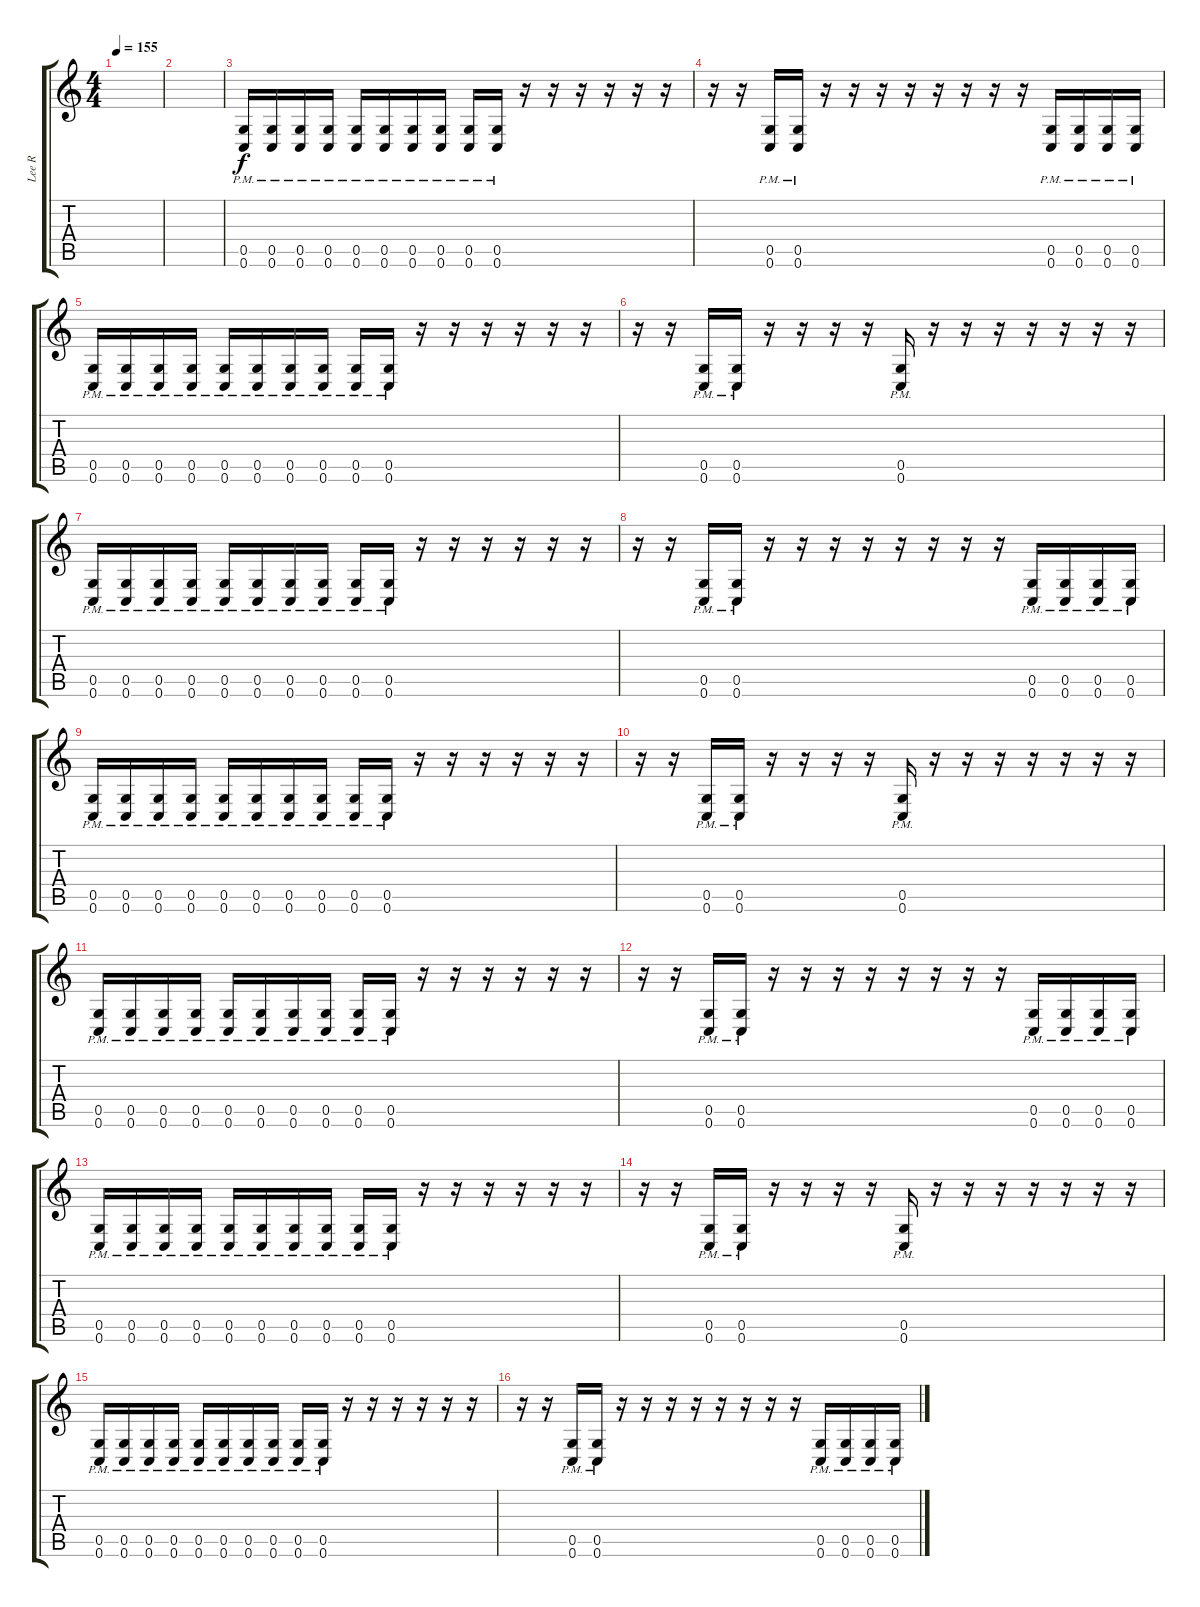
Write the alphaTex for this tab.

\track ("Lee R" "Lee R") {instrument distortionguitar}
\staff {score tabs}
\tuning (D4 A3 F3 C3 G2 C2) {hide}
\ts (4 4)
\tempo 155
\clef g2
\ks c
|
|
(0.5{pm} 0.6{pm}).16 (0.5{pm} 0.6{pm}).16 (0.5{pm} 0.6{pm}).16 (0.5{pm} 0.6{pm}).16 (0.5{pm} 0.6{pm}).16 (0.5{pm} 0.6{pm}).16 (0.5{pm} 0.6{pm}).16 (0.5{pm} 0.6{pm}).16 (0.5{pm} 0.6{pm}).16 (0.5{pm} 0.6{pm}).16 r.16 r.16 r.16 r.16 r.16 r.16 |
r.16 r.16 (0.5{pm} 0.6{pm}).16 (0.5{pm} 0.6{pm}).16 r.16 r.16 r.16 r.16 r.16 r.16 r.16 r.16 (0.5{pm} 0.6{pm}).16 (0.5{pm} 0.6{pm}).16 (0.5{pm} 0.6{pm}).16 (0.5{pm} 0.6{pm}).16 |
(0.5{pm} 0.6{pm}).16 (0.5{pm} 0.6{pm}).16 (0.5{pm} 0.6{pm}).16 (0.5{pm} 0.6{pm}).16 (0.5{pm} 0.6{pm}).16 (0.5{pm} 0.6{pm}).16 (0.5{pm} 0.6{pm}).16 (0.5{pm} 0.6{pm}).16 (0.5{pm} 0.6{pm}).16 (0.5{pm} 0.6{pm}).16 r.16 r.16 r.16 r.16 r.16 r.16 |
r.16 r.16 (0.5{pm} 0.6{pm}).16 (0.5{pm} 0.6{pm}).16 r.16 r.16 r.16 r.16 (0.5{pm} 0.6{pm}).16 r.16 r.16 r.16 r.16 r.16 r.16 r.16 |
(0.5{pm} 0.6{pm}).16 (0.5{pm} 0.6{pm}).16 (0.5{pm} 0.6{pm}).16 (0.5{pm} 0.6{pm}).16 (0.5{pm} 0.6{pm}).16 (0.5{pm} 0.6{pm}).16 (0.5{pm} 0.6{pm}).16 (0.5{pm} 0.6{pm}).16 (0.5{pm} 0.6{pm}).16 (0.5{pm} 0.6{pm}).16 r.16 r.16 r.16 r.16 r.16 r.16 |
r.16 r.16 (0.5{pm} 0.6{pm}).16 (0.5{pm} 0.6{pm}).16 r.16 r.16 r.16 r.16 r.16 r.16 r.16 r.16 (0.5{pm} 0.6{pm}).16 (0.5{pm} 0.6{pm}).16 (0.5{pm} 0.6{pm}).16 (0.5{pm} 0.6{pm}).16 |
(0.5{pm} 0.6{pm}).16 (0.5{pm} 0.6{pm}).16 (0.5{pm} 0.6{pm}).16 (0.5{pm} 0.6{pm}).16 (0.5{pm} 0.6{pm}).16 (0.5{pm} 0.6{pm}).16 (0.5{pm} 0.6{pm}).16 (0.5{pm} 0.6{pm}).16 (0.5{pm} 0.6{pm}).16 (0.5{pm} 0.6{pm}).16 r.16 r.16 r.16 r.16 r.16 r.16 |
r.16 r.16 (0.5{pm} 0.6{pm}).16 (0.5{pm} 0.6{pm}).16 r.16 r.16 r.16 r.16 (0.5{pm} 0.6{pm}).16 r.16 r.16 r.16 r.16 r.16 r.16 r.16 |
(0.5{pm} 0.6{pm}).16 (0.5{pm} 0.6{pm}).16 (0.5{pm} 0.6{pm}).16 (0.5{pm} 0.6{pm}).16 (0.5{pm} 0.6{pm}).16 (0.5{pm} 0.6{pm}).16 (0.5{pm} 0.6{pm}).16 (0.5{pm} 0.6{pm}).16 (0.5{pm} 0.6{pm}).16 (0.5{pm} 0.6{pm}).16 r.16 r.16 r.16 r.16 r.16 r.16 |
r.16 r.16 (0.5{pm} 0.6{pm}).16 (0.5{pm} 0.6{pm}).16 r.16 r.16 r.16 r.16 r.16 r.16 r.16 r.16 (0.5{pm} 0.6{pm}).16 (0.5{pm} 0.6{pm}).16 (0.5{pm} 0.6{pm}).16 (0.5{pm} 0.6{pm}).16 |
(0.5{pm} 0.6{pm}).16 (0.5{pm} 0.6{pm}).16 (0.5{pm} 0.6{pm}).16 (0.5{pm} 0.6{pm}).16 (0.5{pm} 0.6{pm}).16 (0.5{pm} 0.6{pm}).16 (0.5{pm} 0.6{pm}).16 (0.5{pm} 0.6{pm}).16 (0.5{pm} 0.6{pm}).16 (0.5{pm} 0.6{pm}).16 r.16 r.16 r.16 r.16 r.16 r.16 |
r.16 r.16 (0.5{pm} 0.6{pm}).16 (0.5{pm} 0.6{pm}).16 r.16 r.16 r.16 r.16 (0.5{pm} 0.6{pm}).16 r.16 r.16 r.16 r.16 r.16 r.16 r.16 |
(0.5{pm} 0.6{pm}).16 (0.5{pm} 0.6{pm}).16 (0.5{pm} 0.6{pm}).16 (0.5{pm} 0.6{pm}).16 (0.5{pm} 0.6{pm}).16 (0.5{pm} 0.6{pm}).16 (0.5{pm} 0.6{pm}).16 (0.5{pm} 0.6{pm}).16 (0.5{pm} 0.6{pm}).16 (0.5{pm} 0.6{pm}).16 r.16 r.16 r.16 r.16 r.16 r.16 |
r.16 r.16 (0.5{pm} 0.6{pm}).16 (0.5{pm} 0.6{pm}).16 r.16 r.16 r.16 r.16 r.16 r.16 r.16 r.16 (0.5{pm} 0.6{pm}).16 (0.5{pm} 0.6{pm}).16 (0.5{pm} 0.6{pm}).16 (0.5{pm} 0.6{pm}).16
